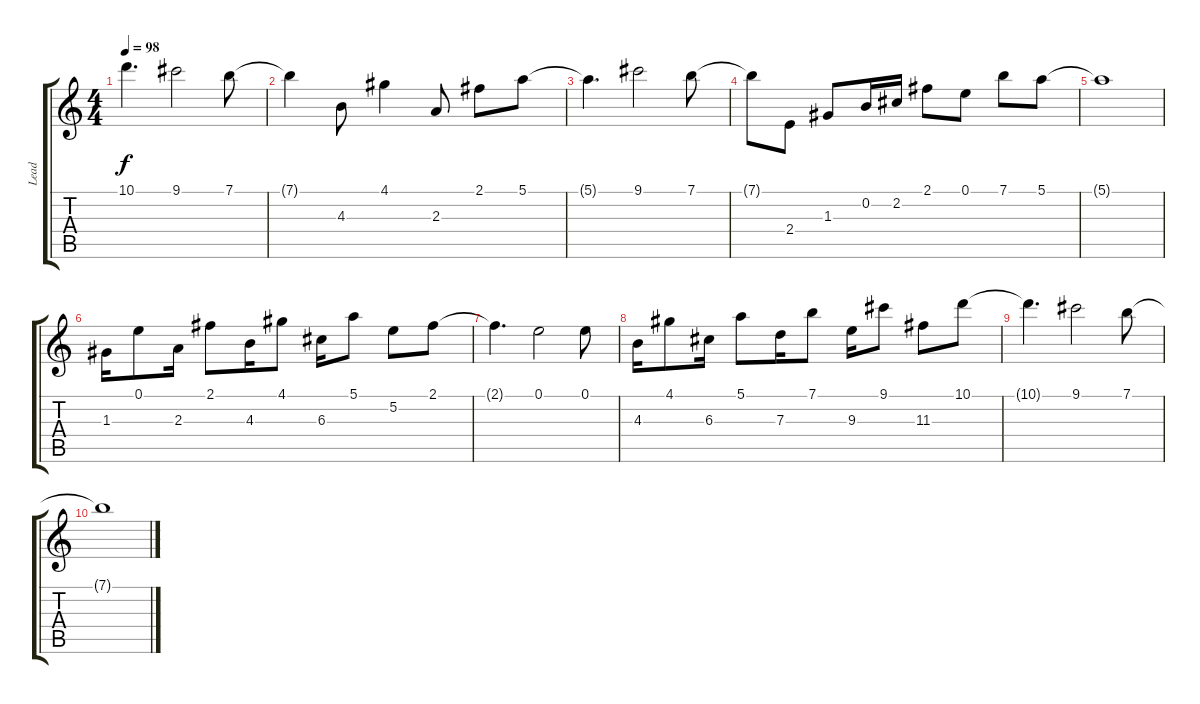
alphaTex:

\track ("Lead" "Lead") {instrument distortionguitar}
\staff {score tabs}
\tuning (E4 B3 G3 D3 A2 E2) {hide}
\ts (4 4)
\tempo 98
\clef g2
\ks c
10.1{t}.4{d dy f} 9.1.2 7.1.8 |
7.1{t}.4 4.3.8 4.1.4 2.3.8 2.1.8 5.1.8 |
5.1{t}.4{d} 9.1.2 7.1.8 |
7.1{t}.8 2.4.8 1.3.8 0.2.16 2.2.16 2.1.8 0.1.8 7.1.8 5.1.8 |
5.1{t}.1 |
1.3.16 0.1.8 2.3.16 2.1.8 4.3.16 4.1.8 6.3.16 5.1.8 5.2.8 2.1.8 |
2.1{t}.4{d} 0.1.2 0.1.8 |
4.3.16 4.1.8 6.3.16 5.1.8 7.3.16 7.1.8 9.3.16 9.1.8 11.3.8 10.1.8 |
10.1{t}.4{d} 9.1.2 7.1.8 |
7.1{t}.1
